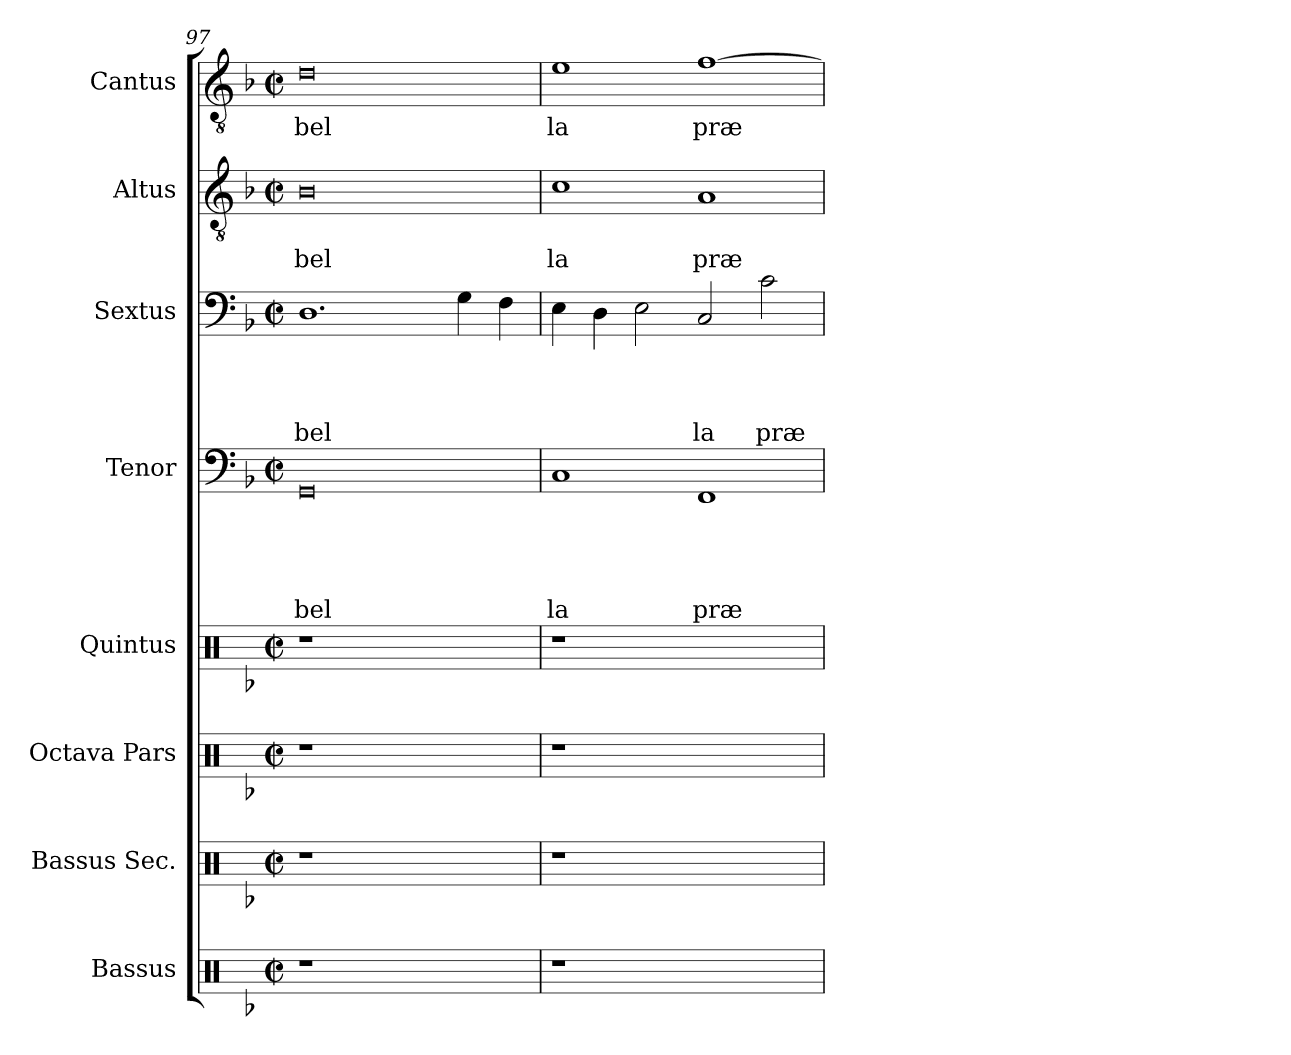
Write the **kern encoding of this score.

**kern	**kern	**kern	**kern	**kern	**text	**text	**text	**text	**text	**kern	**text	**text	**text	**text	**kern	**text	**text	**kern	**text
*part8	*part7	*part6	*part5	*part4	*part4	*part4	*part4	*part4	*part4	*part3	*part3	*part3	*part3	*part3	*part2	*part2	*part2	*part1	*part1
*staff8	*staff7	*staff6	*staff5	*staff4	*staff4	*staff4	*staff4	*staff4	*staff4	*staff3	*staff3	*staff3	*staff3	*staff3	*staff2	*staff2	*staff2	*staff1	*staff1
*I"Bassus	*I"Bassus Sec.	*I"Octava Pars	*I"Quintus	*I"Tenor	*	*	*	*	*	*I"Sextus	*	*	*	*	*I"Altus	*	*	*I"Cantus	*
*I'Bassus	*I'Bassus Sec.	*I'Octava Pars	*I'Quintus	*I'Tenor	*	*	*	*	*	*I'Sextus	*	*	*	*	*I'Altus	*	*	*I'Cantus	*
*clefX	*clefX	*clefX	*clefX	*clefF4	*	*	*	*	*	*clefF4	*	*	*	*	*clefGv2	*	*	*clefGv2	*
*	*	*	*	*ITrd-3c-5	*	*	*	*	*	*ITrd-3c-5	*	*	*	*	*ITrd-3c-5	*	*	*ITrd-3c-5	*
*k[b-]	*k[b-]	*k[b-]	*k[b-]	*k[b-e-]	*	*	*	*	*	*k[b-e-]	*	*	*	*	*k[b-e-]	*	*	*k[b-e-]	*
*F:	*F:	*F:	*F:	*B-:	*	*	*	*	*	*B-:	*	*	*	*	*B-:	*	*	*B-:	*
*M2/2	*M2/2	*M2/2	*M2/2	*M2/2	*	*	*	*	*	*M2/2	*	*	*	*	*M2/2	*	*	*M2/2	*
*met(c|)	*met(c|)	*met(c|)	*met(c|)	*met(c|)	*	*	*	*	*	*met(c|)	*	*	*	*	*met(c|)	*	*	*met(c|)	*
=97	=97	=97	=97	=97	=97	=97	=97	=97	=97	=97	=97	=97	=97	=97	=97	=97	=97	=97	=97
!	!	!	!	!	!	!	!	!	!LO:LY:b	!	!	!	!	!LO:LY:b	!	!	!LO:LY:b	!	!LO:LY:b
1r	1r	1r	1r	0C	.	.	.	.	bel	1.G	.	.	.	bel	0e-	.	bel	0g	bel
1ryy	1ryy	1ryy	1ryy	.	.	.	.	.	.	.	.	.	.	.	.	.	.	.	.
.	.	.	.	.	.	.	.	.	.	4c\	.	.	.	.	.	.	.	.	.
.	.	.	.	.	.	.	.	.	.	4B-\	.	.	.	.	.	.	.	.	.
=98	=98	=98	=98	=98	=98	=98	=98	=98	=98	=98	=98	=98	=98	=98	=98	=98	=98	=98	=98
!	!	!	!	!	!	!	!	!	!LO:LY:b	!	!	!	!	!	!	!	!LO:LY:b	!	!LO:LY:b
1r	1r	1r	1r	1F	.	.	.	.	la	4A\	.	.	.	.	1f	.	la	1a	la
.	.	.	.	.	.	.	.	.	.	4G\	.	.	.	.	.	.	.	.	.
.	.	.	.	.	.	.	.	.	.	2A\	.	.	.	.	.	.	.	.	.
!	!	!	!	!	!	!	!	!	!LO:LY:b	!	!	!	!	!LO:LY:b	!	!	!LO:LY:b	!	!LO:LY:b
1ryy	1ryy	1ryy	1ryy	1BB-	.	.	.	.	præ	2F/	.	.	.	la	1d	.	præ	[>1b-	præ
!	!	!	!	!	!	!	!	!	!	!	!	!	!	!LO:LY:b	!	!	!	!	!
.	.	.	.	.	.	.	.	.	.	2f\	.	.	.	præ	.	.	.	.	.
=	=	=	=	=	=	=	=	=	=	=	=	=	=	=	=	=	=	=	=
*-	*-	*-	*-	*-	*-	*-	*-	*-	*-	*-	*-	*-	*-	*-	*-	*-	*-	*-	*-
